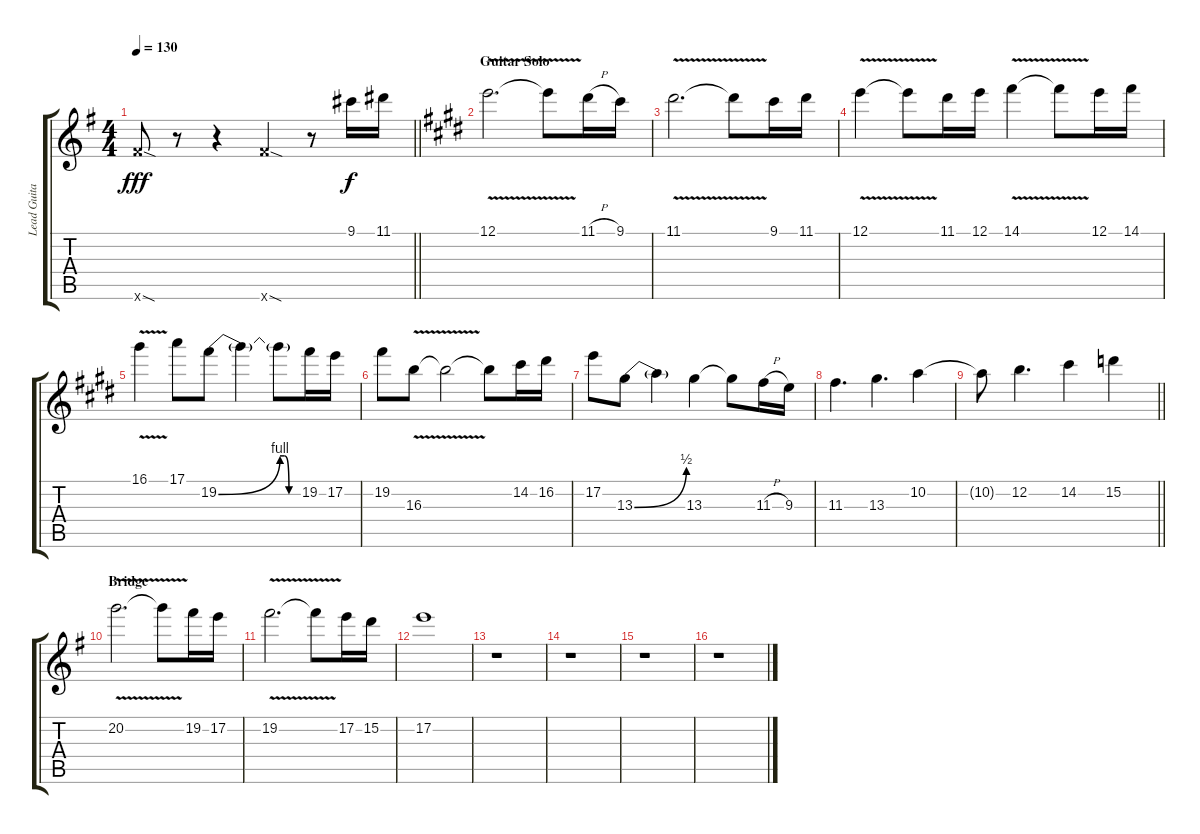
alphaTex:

\track ("Lead Guitar 1" "Lead Guita") {instrument overdrivenguitar}
\staff {score tabs}
\tuning (E4 B3 G3 D3 A2 E2) {hide}
\ts (4 4)
\tempo 130
\clef g2
\barLineRight lightlight
\ks eminor
14.6{sod x}.8{dy fff volume 16} r.8 r.4 14.6{sod x}.4 r.8 9.1.16{dy f} 11.1.16 |
\section ("" "Guitar Solo")
\ks c#minor
12.1{v}.2{d} 12.1{t}.8 11.1{h}.16 9.1.16 |
11.1{v}.2{d} 11.1{t}.8 9.1.16 11.1.16 |
12.1{v}.4 12.1{t}.8 11.1.16 12.1.16 14.1{v}.4 14.1{t}.8 12.1.16 14.1.16 |
16.1{v}.4 17.1.8 19.2{be (bend 0 0 60 4)}.8 19.2{t}.4 19.2{be (custom 0 4 15 4 30 0 60 0) t}.8 19.2.16 17.2.16 |
19.2.8 16.3{v}.8 16.3{t}.2 16.3{t}.8 14.2.16 16.2.16 |
17.2.8 13.3{be (bend 0 0 60 2)}.8 13.3{t}.4 13.3.4 13.3{t}.8 11.3{h}.16 9.3.16 |
11.3.4{d} 13.3.4{d} 10.2.4 |
\barLineRight lightlight
10.2{t}.8 12.2.4{d} 14.2.4 15.2.4 |
\section ("" "Bridge")
\ks eminor
20.2{v}.2{d} 20.2{t}.8 19.2.16 17.2.16 |
19.2{v}.2{d} 19.2{t}.8 17.2.16 15.2.16 |
17.2.1 |
r.1 |
r.1 |
r.1 |
r.1
